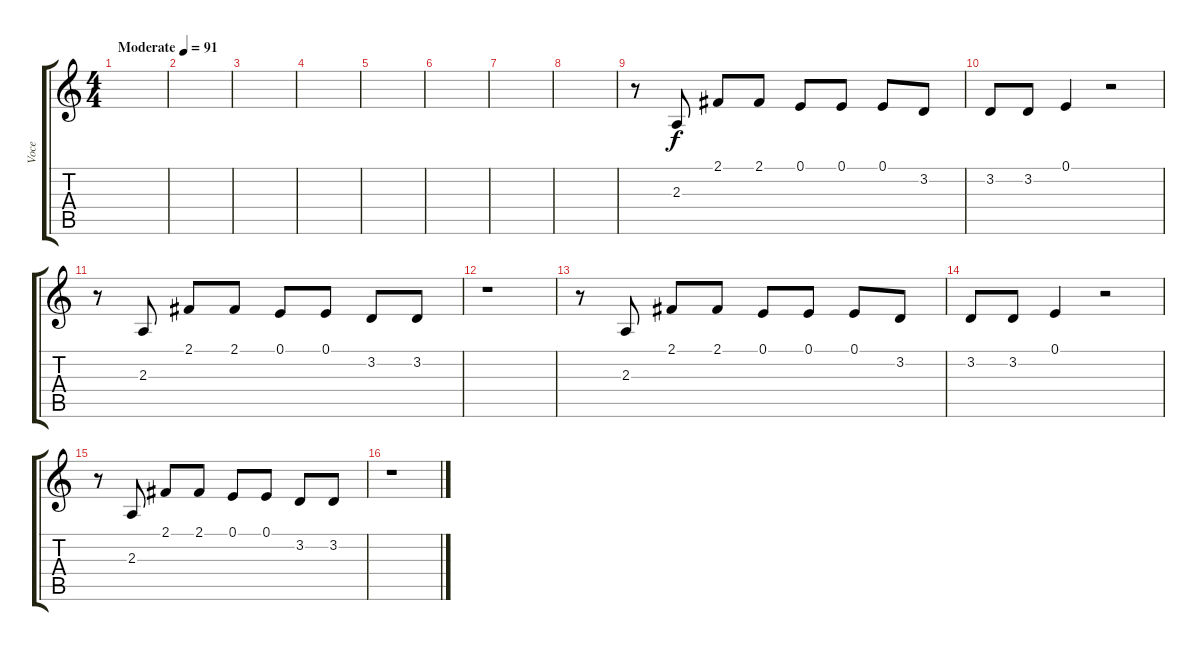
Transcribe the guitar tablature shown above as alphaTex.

\track ("Voce" "Voce") {instrument synthbrass1}
\staff {score tabs}
\tuning (E4 B3 G3 D3 A2 E2) {hide}
\ts (4 4)
\tempo (91 "Moderate")
\clef g2
\ks c
|
|
|
|
|
|
|
|
r.8 2.3.8 2.1.8 2.1.8 0.1.8 0.1.8 0.1.8 3.2.8 |
3.2.8 3.2.8 0.1.4 r.2 |
r.8 2.3.8 2.1.8 2.1.8 0.1.8 0.1.8 3.2.8 3.2.8 |
r.1 |
r.8 2.3.8 2.1.8 2.1.8 0.1.8 0.1.8 0.1.8 3.2.8 |
3.2.8 3.2.8 0.1.4 r.2 |
r.8 2.3.8 2.1.8 2.1.8 0.1.8 0.1.8 3.2.8 3.2.8 |
r.1
